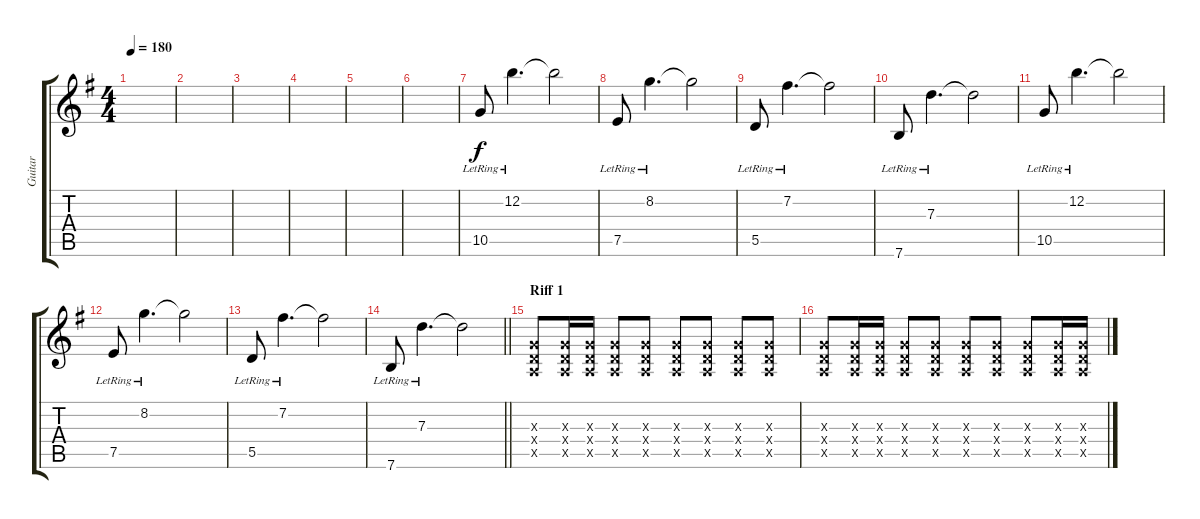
\track ("Guitar" "Guitar") {instrument electricguitarclean bank 255}
\staff {score tabs}
\tuning (E4 B3 G3 D3 A2 E2) {hide}
\ts (4 4)
\tempo 180
\clef g2
\ks g
|
|
|
|
|
|
10.5{lr}.8 12.2{lr}.4{d} 12.2{t}.2 |
7.5{lr}.8 8.2{lr}.4{d} 8.2{t}.2 |
5.5{lr}.8 7.2{lr}.4{d} 7.2{t}.2 |
7.6{lr}.8 7.3{lr}.4{d} 7.3{t}.2 |
10.5{lr}.8 12.2{lr}.4{d} 12.2{t}.2 |
7.5{lr}.8 8.2{lr}.4{d} 8.2{t}.2 |
5.5{lr}.8 7.2{lr}.4{d} 7.2{t}.2 |
\barLineRight lightlight
7.6{lr}.8 7.3{lr}.4{d} 7.3{t}.2 |
\section ("" "Riff 1")
(0.3{x} 0.4{x} 0.5{x}).8 (0.3{x} 0.4{x} 0.5{x}).16 (0.3{x} 0.4{x} 0.5{x}).16 (0.3{x} 0.4{x} 0.5{x}).8 (0.3{x} 0.4{x} 0.5{x}).8 (0.3{x} 0.4{x} 0.5{x}).8 (0.3{x} 0.4{x} 0.5{x}).8 (0.3{x} 0.4{x} 0.5{x}).8 (0.3{x} 0.4{x} 0.5{x}).8 |
(0.3{x} 0.4{x} 0.5{x}).8 (0.3{x} 0.4{x} 0.5{x}).16 (0.3{x} 0.4{x} 0.5{x}).16 (0.3{x} 0.4{x} 0.5{x}).8 (0.3{x} 0.4{x} 0.5{x}).8 (0.3{x} 0.4{x} 0.5{x}).8 (0.3{x} 0.4{x} 0.5{x}).8 (0.3{x} 0.4{x} 0.5{x}).8 (0.3{x} 0.4{x} 0.5{x}).16 (0.3{x} 0.4{x} 0.5{x}).16
